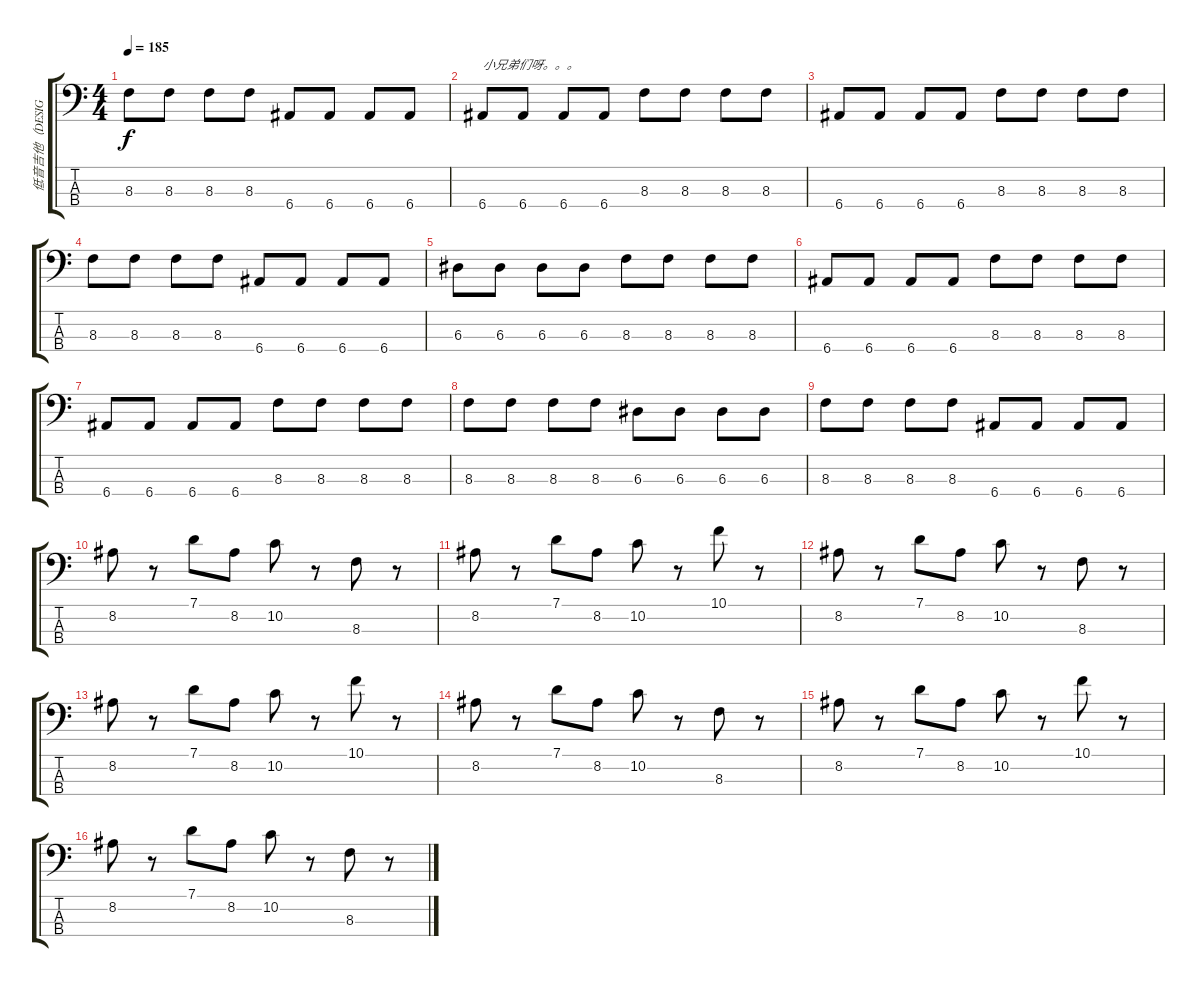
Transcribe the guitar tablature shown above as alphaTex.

\track ("低音吉他（DESIGN CEO）" "低音吉他（DESIG") {instrument electricbassfinger}
\staff {score tabs}
\tuning (G2 D2 A1 E1) {hide}
\ts (4 4)
\tempo 185
\clef f4
\ks c
8.3.8{dy f} 8.3.8 8.3.8 8.3.8 6.4.8 6.4.8 6.4.8 6.4.8 |
6.4.8{txt "小兄弟们呀。。。"} 6.4.8 6.4.8 6.4.8 8.3.8 8.3.8 8.3.8 8.3.8 |
6.4.8 6.4.8 6.4.8 6.4.8 8.3.8 8.3.8 8.3.8 8.3.8 |
8.3.8 8.3.8 8.3.8 8.3.8 6.4.8 6.4.8 6.4.8 6.4.8 |
6.3.8 6.3.8 6.3.8 6.3.8 8.3.8 8.3.8 8.3.8 8.3.8 |
6.4.8 6.4.8 6.4.8 6.4.8 8.3.8 8.3.8 8.3.8 8.3.8 |
6.4.8 6.4.8 6.4.8 6.4.8 8.3.8 8.3.8 8.3.8 8.3.8 |
8.3.8 8.3.8 8.3.8 8.3.8 6.3.8 6.3.8 6.3.8 6.3.8 |
8.3.8 8.3.8 8.3.8 8.3.8 6.4.8 6.4.8 6.4.8 6.4.8 |
8.2.8 r.8 7.1.8 8.2.8 10.2.8 r.8 8.3.8 r.8 |
8.2.8 r.8 7.1.8 8.2.8 10.2.8 r.8 10.1.8 r.8 |
8.2.8 r.8 7.1.8 8.2.8 10.2.8 r.8 8.3.8 r.8 |
8.2.8 r.8 7.1.8 8.2.8 10.2.8 r.8 10.1.8 r.8 |
8.2.8 r.8 7.1.8 8.2.8 10.2.8 r.8 8.3.8 r.8 |
8.2.8 r.8 7.1.8 8.2.8 10.2.8 r.8 10.1.8 r.8 |
8.2.8 r.8 7.1.8 8.2.8 10.2.8 r.8 8.3.8 r.8
